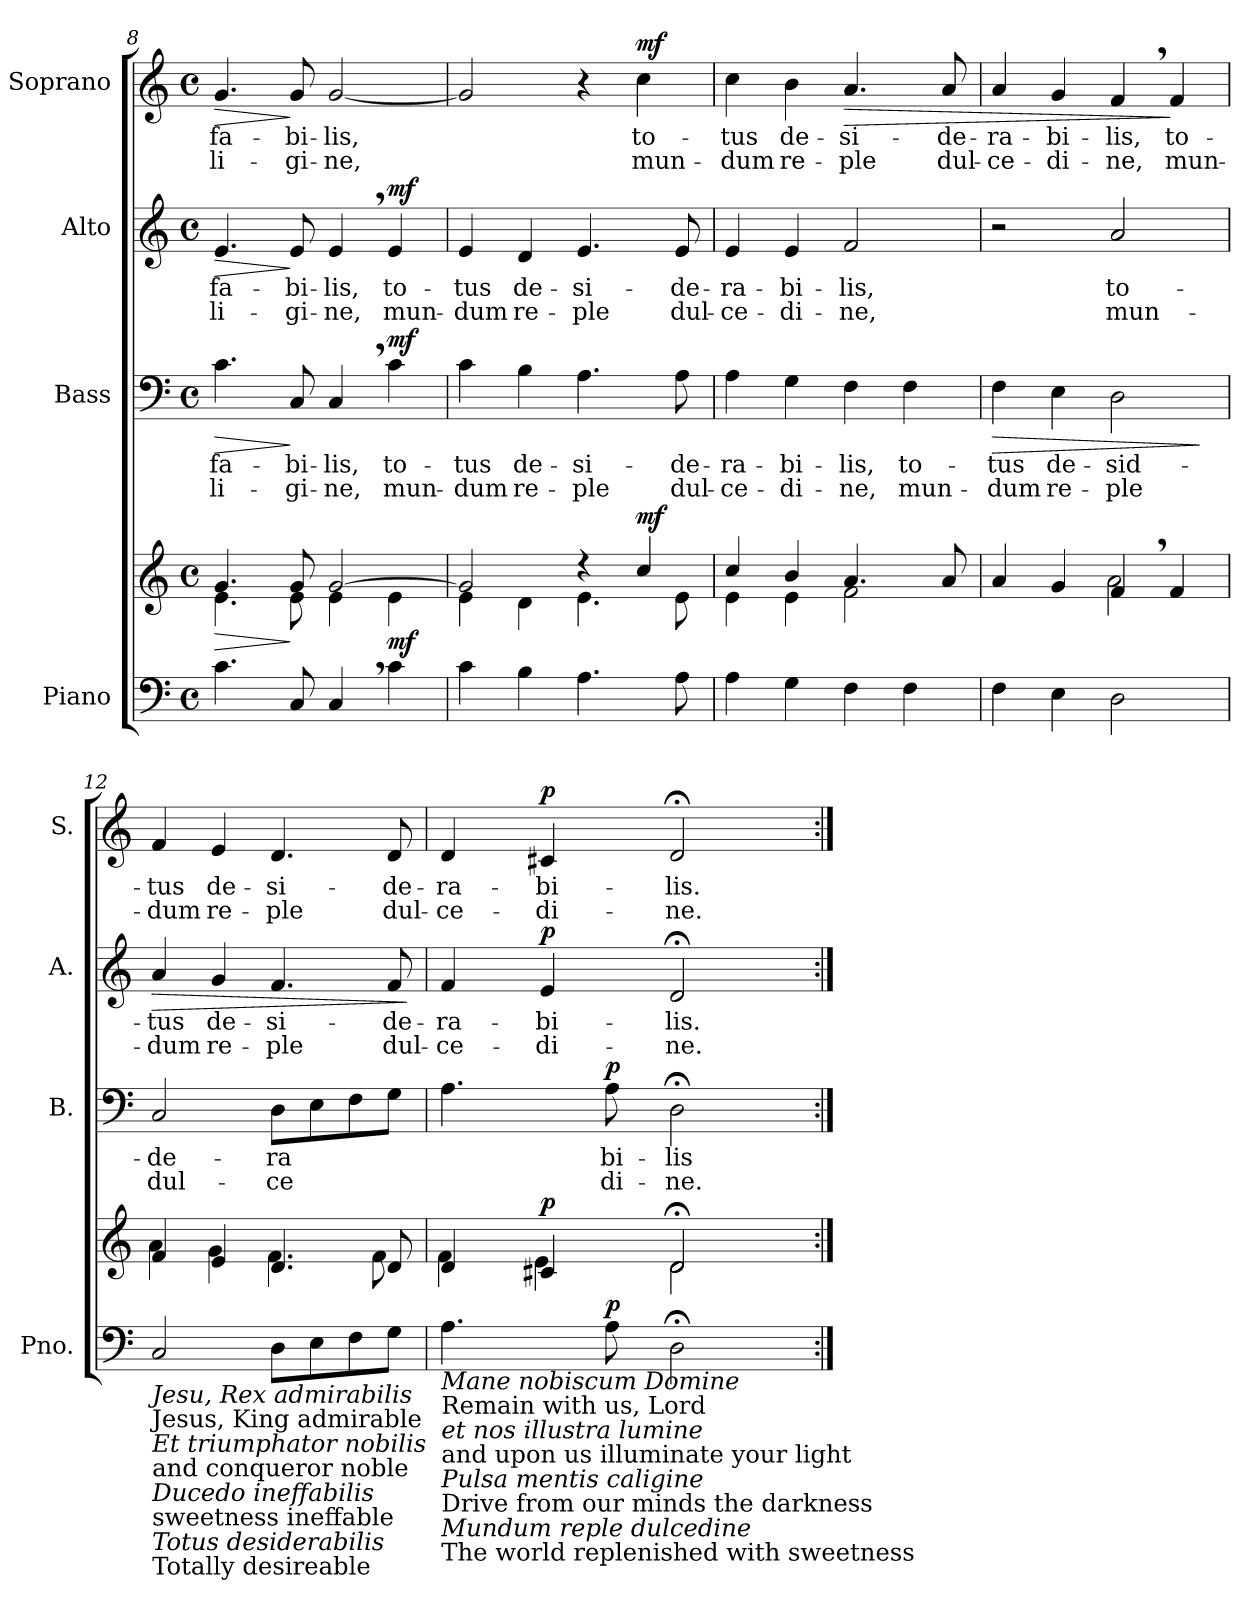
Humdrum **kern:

**kern	**kern	**dynam	**kern	**text	**text	**dynam	**kern	**text	**text	**dynam	**kern	**text	**text	**dynam
*part4	*part4	*part4	*part3	*part3	*part3	*part3	*part2	*part2	*part2	*part2	*part1	*part1	*part1	*part1
*staff5	*staff4	*staff4/5	*staff3	*staff3	*staff3	*staff3	*staff2	*staff2	*staff2	*staff2	*staff1	*staff1	*staff1	*staff1
*I"Piano	*	*	*I"Bass	*	*	*	*I"Alto	*	*	*	*I"Soprano	*	*	*
*I'Pno.	*	*	*I'B.	*	*	*	*I'A.	*	*	*	*I'S.	*	*	*
*clefF4	*clefG2	*	*clefF4	*	*	*	*clefG2	*	*	*	*clefG2	*	*	*
*k[]	*k[]	*	*k[]	*	*	*	*k[]	*	*	*	*k[]	*	*	*
*M4/4	*M4/4	*	*M4/4	*	*	*	*M4/4	*	*	*	*M4/4	*	*	*
*met(c)	*met(c)	*	*met(c)	*	*	*	*met(c)	*	*	*	*met(c)	*	*	*
=8	=8	=8	=8	=8	=8	=8	=8	=8	=8	=8	=8	=8	=8	=8
!	!	!LO:HP:b	!	!LO:LY:b	!LO:LY:b	!LO:HP:b	!	!LO:LY:b	!LO:LY:b	!LO:HP:b	!	!LO:LY:b	!LO:LY:b	!LO:HP:b
*	*^	*	*	*	*	*	*	*	*	*	*	*	*	*
4.c\	4.g/	4.e\	>	4.c\	-fa-	-li-	>	4.e/	-fa-	-li-	>	4.g/	-fa-	-li-	>
!	!	!	!	!	!LO:LY:b	!LO:LY:b	!	!	!LO:LY:b	!LO:LY:b	!	!	!LO:LY:b	!LO:LY:b	!
8C/	8g/	8e\	]	8C/	-bi-	-gi-	]	8e/	-bi-	-gi-	]	8g/	-bi-	-gi-	]
!	!	!	!	!	!LO:LY:b	!LO:LY:b	!	!	!LO:LY:b	!LO:LY:b	!	!	!LO:LY:b	!LO:LY:b	!
4C,/	[2g/	4e\	.	4C,/	-lis,	-ne,	.	4e,/	-lis,	-ne,	.	[2g/	-lis,	-ne,	.
!	!	!	!LO:DY:a=2	!	!LO:LY:b	!LO:LY:b	!LO:DY:a	!	!LO:LY:b	!LO:LY:b	!LO:DY:a	!	!	!	!
4c\	.	4e\	mf	4c\	to-	mun-	mf	4e/	to-	mun-	mf	.	.	.	.
=9	=9	=9	=9	=9	=9	=9	=9	=9	=9	=9	=9	=9	=9	=9	=9
!	!	!	!	!	!LO:LY:b	!LO:LY:b	!	!	!LO:LY:b	!LO:LY:b	!	!	!	!	!
4c\	2g/]	4e\	.	4c\	-tus	-dum	.	4e/	-tus	-dum	.	2g/]	.	.	.
!	!	!	!	!	!LO:LY:b	!LO:LY:b	!	!	!LO:LY:b	!LO:LY:b	!	!	!	!	!
4B\	.	4d\	.	4B\	de-	re-	.	4d/	de-	re-	.	.	.	.	.
!	!	!	!	!	!LO:LY:b	!LO:LY:b	!	!	!LO:LY:b	!LO:LY:b	!	!	!	!	!
4.A\	4r	4.e\	.	4.A\	-si-	-ple	.	4.e/	-si-	-ple	.	4r	.	.	.
!	!	!	!LO:DY:a	!	!	!	!	!	!	!	!	!	!LO:LY:b	!LO:LY:b	!LO:DY:a
.	4cc/	.	mf	.	.	.	.	.	.	.	.	4cc\	to-	mun-	mf
!	!	!	!	!	!LO:LY:b	!LO:LY:b	!	!	!LO:LY:b	!LO:LY:b	!	!	!	!	!
8A\	.	8e\	.	8A\	-de-	dul-	.	8e/	-de-	dul-	.	.	.	.	.
=10	=10	=10	=10	=10	=10	=10	=10	=10	=10	=10	=10	=10	=10	=10	=10
!	!	!	!	!	!LO:LY:b	!LO:LY:b	!	!	!LO:LY:b	!LO:LY:b	!	!	!LO:LY:b	!LO:LY:b	!
4A\	4cc/	4e\	.	4A\	-ra-	-ce-	.	4e/	-ra-	-ce-	.	4cc\	-tus	-dum	.
!	!	!	!	!	!LO:LY:b	!LO:LY:b	!	!	!LO:LY:b	!LO:LY:b	!	!	!LO:LY:b	!LO:LY:b	!
4G\	4b/	4e\	.	4G\	-bi-	-di-	.	4e/	-bi-	-di-	.	4b\	de-	re-	.
!	!	!	!	!	!LO:LY:b	!LO:LY:b	!	!	!LO:LY:b	!LO:LY:b	!	!	!LO:LY:b	!LO:LY:b	!LO:HP:b
4F\	4.a/	2f\	.	4F\	-lis,	-ne,	.	2f/	-lis,	-ne,	.	4.a/	-si-	-ple	>
!	!	!	!	!	!LO:LY:b	!LO:LY:b	!	!	!	!	!	!	!	!	!
4F\	.	.	.	4F\	to-	mun-	.	.	.	.	.	.	.	.	.
!	!	!	!	!	!	!	!	!	!	!	!	!	!LO:LY:b	!LO:LY:b	!
.	8a/	.	.	.	.	.	.	.	.	.	.	8a/	-de-	dul-	.
=11	=11	=11	=11	=11	=11	=11	=11	=11	=11	=11	=11	=11	=11	=11	=11
!	!	!	!	!	!LO:LY:b	!LO:LY:b	!LO:HP:b	!	!	!	!	!	!LO:LY:b	!LO:LY:b	!
4F\	4a/	2ryy	.	4F\	-tus	-dum	>	2r	.	.	.	4a/	-ra-	-ce-	.
!	!	!	!	!	!LO:LY:b	!LO:LY:b	!	!	!	!	!	!	!LO:LY:b	!LO:LY:b	!
4E\	4g/	.	.	4E\	de-	re-	.	.	.	.	.	4g/	-bi-	-di-	.
!	!	!	!	!	!LO:LY:b	!LO:LY:b	!	!	!LO:LY:b	!LO:LY:b	!	!	!LO:LY:b	!LO:LY:b	!
2D\	4f,/	2a\	.	2D\	-sid-	-ple	.	2a/	to-	mun-	.	4f,/	-lis,	-ne,	.
!	!	!	!	!	!	!	!	!	!	!	!	!	!LO:LY:b	!LO:LY:b	!
.	4f/	.	.	.	.	.	.	.	.	.	.	4f/	to-	mun-	]
*	*v	*v	*	*	*	*	*	*	*	*	*	*	*	*	*
.	.	.	.	.	.	]	.	.	.	.	.	.	.	.
!!LO:PB:g=z
=12	=12	=12	=12	=12	=12	=12	=12	=12	=12	=12	=12	=12	=12	=12
*	*^	*	*	*	*	*	*	*	*	*	*	*	*	*
!LO:TX:b:i:t=Jesu, Rex admirabilis	!	!	!	!	!	!	!	!	!	!	!	!	!	!	!
!LO:TX:b:t=Jesus, King admirable	!	!	!	!	!	!	!	!	!	!	!	!	!	!	!
!LO:TX:b:i:t=Et triumphator nobilis	!	!	!	!	!	!	!	!	!	!	!	!	!	!	!
!LO:TX:b:t=and conqueror noble	!	!	!	!	!	!	!	!	!	!	!	!	!	!	!
!LO:TX:b:i:t=Ducedo ineffabilis	!	!	!	!	!	!	!	!	!	!	!	!	!	!	!
!LO:TX:b:t=sweetness ineffable	!	!	!	!	!	!	!	!	!	!	!	!	!	!	!
!LO:TX:b:i:t=Totus desiderabilis	!	!	!	!	!	!	!	!	!	!	!	!	!	!	!
!LO:TX:b:t=Totally desireable	!	!	!	!	!	!	!	!	!	!	!	!	!	!	!
!	!	!	!	!	!LO:LY:b	!LO:LY:b	!	!	!LO:LY:b	!LO:LY:b	!LO:HP:b	!	!LO:LY:b	!LO:LY:b	!
2C/	4f/	4a\	.	2C/	-de-	dul-	.	4a/	-tus	-dum	>	4f/	-tus	-dum	.
!	!	!	!	!	!	!	!	!	!LO:LY:b	!LO:LY:b	!	!	!LO:LY:b	!LO:LY:b	!
.	4e/	4g\	.	.	.	.	.	4g/	de-	re-	.	4e/	de-	re-	.
!	!	!	!	!	!LO:LY:b	!LO:LY:b	!	!	!LO:LY:b	!LO:LY:b	!	!	!LO:LY:b	!LO:LY:b	!
8D\L	4.d/	4.f\	.	8D\L	-ra	-ce	.	4.f/	-si-	-ple	.	4.d/	-si-	-ple	.
8E\	.	.	.	8E\	.	.	.	.	.	.	.	.	.	.	.
8F\	.	.	.	8F\	.	.	.	.	.	.	.	.	.	.	.
!	!	!	!	!	!	!	!	!	!LO:LY:b	!LO:LY:b	!	!	!LO:LY:b	!LO:LY:b	!
8G\J	8d/	8f\	.	8G\J	.	.	.	8f/	-de-	dul-	.	8d/	-de-	dul-	.
*	*v	*v	*	*	*	*	*	*	*	*	*	*	*	*	*
.	.	.	.	.	.	.	.	.	.	]	.	.	.	.
=13	=13	=13	=13	=13	=13	=13	=13	=13	=13	=13	=13	=13	=13	=13
*	*^	*	*	*	*	*	*	*	*	*	*	*	*	*
!LO:TX:b:i:t=Mane nobiscum Domine	!	!	!	!	!	!	!	!	!	!	!	!	!	!	!
!LO:TX:b:t=Remain with us, Lord	!	!	!	!	!	!	!	!	!	!	!	!	!	!	!
!LO:TX:b:i:t=et nos illustra lumine	!	!	!	!	!	!	!	!	!	!	!	!	!	!	!
!LO:TX:b:t=and upon us illuminate your light	!	!	!	!	!	!	!	!	!	!	!	!	!	!	!
!LO:TX:b:i:t=Pulsa mentis caligine	!	!	!	!	!	!	!	!	!	!	!	!	!	!	!
!LO:TX:b:t=Drive from our minds the darkness	!	!	!	!	!	!	!	!	!	!	!	!	!	!	!
!LO:TX:b:i:t=Mundum reple dulcedine	!	!	!	!	!	!	!	!	!	!	!	!	!	!	!
!LO:TX:b:t=The world replenished with sweetness	!	!	!	!	!	!	!	!	!	!	!	!	!	!	!
!	!	!	!	!	!	!	!	!	!LO:LY:b	!LO:LY:b	!	!	!LO:LY:b	!LO:LY:b	!
4.A\	4d/	4f\	.	4.A\	.	.	.	4f/	-ra-	-ce-	.	4d/	-ra-	-ce-	.
!	!	!	!LO:DY:a	!	!	!	!	!	!LO:LY:b	!LO:LY:b	!LO:DY:a	!	!LO:LY:b	!LO:LY:b	!LO:DY:a
.	4c#X/	4e\	p	.	.	.	.	4e/	-bi-	-di-	p	4c#X/	-bi-	-di-	p
!	!	!	!LO:DY:a=2	!	!LO:LY:b	!LO:LY:b	!LO:DY:a	!	!	!	!	!	!	!	!
8A\	.	.	p	8A\	bi-	di-	p	.	.	.	.	.	.	.	.
!	!	!	!	!	!LO:LY:b	!LO:LY:b	!	!	!LO:LY:b	!LO:LY:b	!	!	!LO:LY:b	!LO:LY:b	!
2D;<\	2d;</	2d\	.	2D;<\	-lis	-ne.	.	2d;</	-lis.-	-ne.	.	2d;</	-lis.	-ne.	.
*	*v	*v	*	*	*	*	*	*	*	*	*	*	*	*	*
=:|!	=:|!	=:|!	=:|!	=:|!	=:|!	=:|!	=:|!	=:|!	=:|!	=:|!	=:|!	=:|!	=:|!	=:|!
*-	*-	*-	*-	*-	*-	*-	*-	*-	*-	*-	*-	*-	*-	*-
